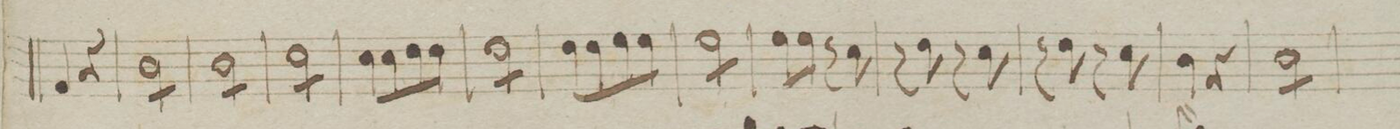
**kern	**dynam
*I"Violin 2do	*
*clefG2	*
*k[b-e-a-]	*
*M2/4	*
4f/	.
4r	.
=59	=59
*2\right	*
*tremolo	*
8b-\L	.
8b-\	.
8b-\	.
8b-\J	.
=60	=60
8b-\L	.
8b-\	.
8b-\	.
8b-\J	.
=61	=61
8cc\L	.
8cc\	.
8cc\	.
8cc\J	.
*Xtremolo	*
=62	=62
8cc\L	.
8cc\	.
8dd\	.
8dd\J	.
=63	=63
*tremolo	*
8dd\L	.
8dd\	.
8dd\	.
8dd\J	.
*Xtremolo	*
=64	=64
8dd\L	.
8dd\	.
8ee-\	.
8ee-\J	.
=65	=65
*tremolo	*
8ee-\L	.
8ee-\	.
8ee-\	.
8ee-\J	.
*Xtremolo	*
=66	=66
8ee-\L	.
8ee-\J	.
8r	.
8cc\	.
=67	=67
8r	.
8dd\	.
8r	.
8cc\	.
=68	=68
8r	.
8dd\	.
8r	.
8cc\	.
=69	=69
4b-\	.
4r	.
=70	=70
*tremolo	*
8b-\L	.
8b-\	.
8b-\	.
8b-\J	.
=71	=71
*-	*-
